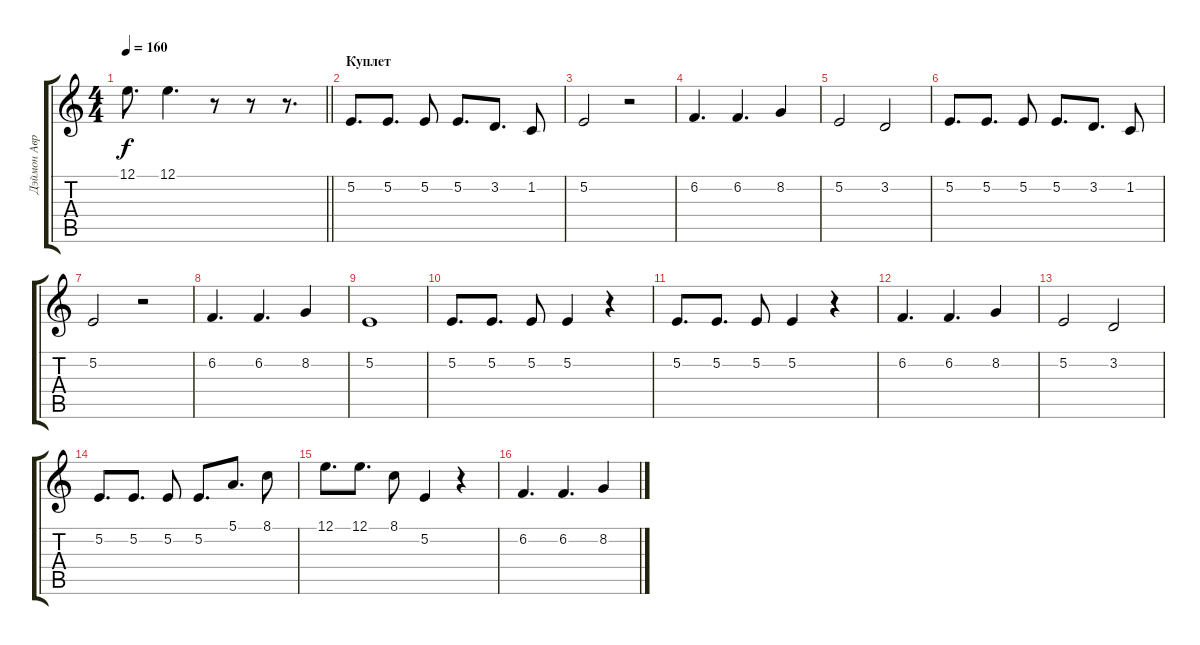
\track ("Дэймон Авраменко" "Дэймон Авр") {instrument violin}
\staff {score tabs}
\tuning (E4 B3 G3 D3 A2 E2) {hide}
\ts (4 4)
\tempo 160
\clef g2
\barLineRight lightlight
\ks c
12.1.8{d dy f} 12.1.4{d} r.8 r.8 r.8{d} |
\section ("" "Куплет")
5.2.8{d} 5.2.8{d} 5.2.8 5.2.8{d} 3.2.8{d} 1.2.8 |
5.2.2 r.2 |
6.2.4{d} 6.2.4{d} 8.2.4 |
5.2.2 3.2.2 |
5.2.8{d} 5.2.8{d} 5.2.8 5.2.8{d} 3.2.8{d} 1.2.8 |
5.2.2 r.2 |
6.2.4{d} 6.2.4{d} 8.2.4 |
5.2.1 |
5.2.8{d} 5.2.8{d} 5.2.8 5.2.4 r.4 |
5.2.8{d} 5.2.8{d} 5.2.8 5.2.4 r.4 |
6.2.4{d} 6.2.4{d} 8.2.4 |
5.2.2 3.2.2 |
5.2.8{d} 5.2.8{d} 5.2.8 5.2.8{d} 5.1.8{d} 8.1.8 |
12.1.8{d} 12.1.8{d} 8.1.8 5.2.4 r.4 |
6.2.4{d} 6.2.4{d} 8.2.4
